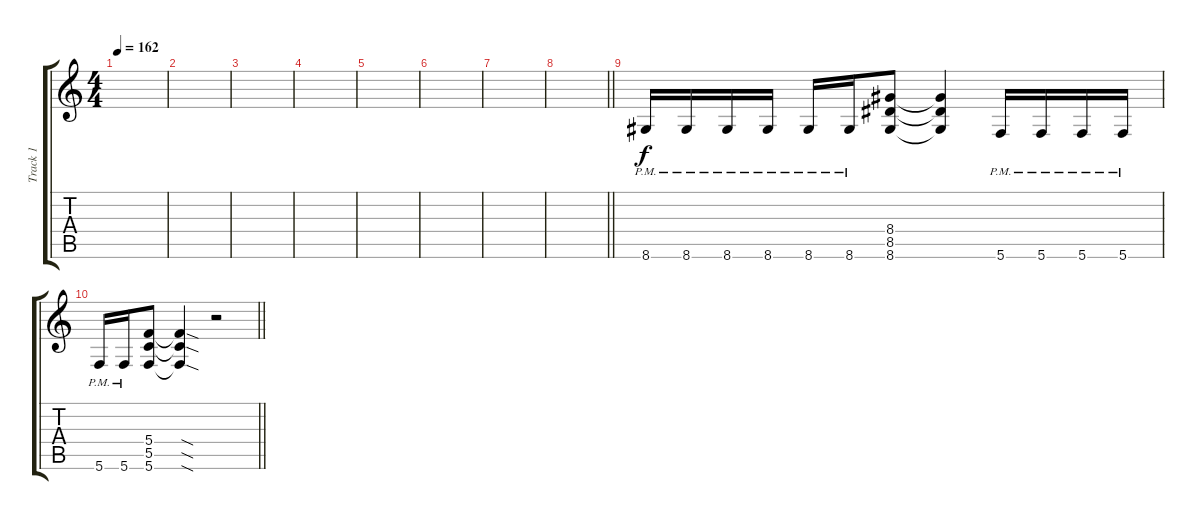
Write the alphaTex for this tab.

\track ("Track 1" "Track 1") {instrument distortionguitar}
\staff {score tabs}
\tuning (D4 A3 F3 C3 G2 C2) {hide}
\ts (4 4)
\tempo 162
\clef g2
\ks c
|
|
|
|
|
|
|
\barLineRight lightlight
|
8.6{pm}.16 8.6{pm}.16 8.6{pm}.16 8.6{pm}.16 8.6{pm}.16 8.6{pm}.16 (8.4 8.5 8.6).8 (8.4{t} 8.5{t} 8.6{t}).4 5.6{pm}.16 5.6{pm}.16 5.6{pm}.16 5.6{pm}.16 |
\barLineRight lightlight
5.6{pm}.16 5.6{pm}.16 (5.4 5.5 5.6).8 (5.4{sod t} 5.5{sod t} 5.6{sod t}).4 r.2
